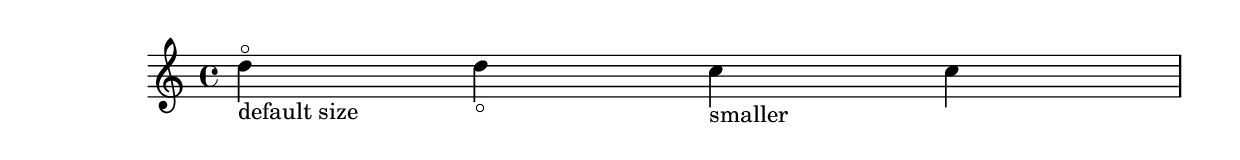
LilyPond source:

%% Do not edit this file; it is auto-generated from LSR http://lsr.dsi.unimi.it
%% This file is in the public domain.
\version "2.13.1"

\header {
  lsrtags = "expressive-marks, unfretted-strings"

%% Translation of GIT committish: dff50e8e1d3134657a6b6203b9c93826dc4cef65
  texidoces = "
Para hacer más pequeño el círculo de @code{\\flageolet} (armónico)
utilice la siguiente función de Scheme.

"
  doctitlees = "Cambiar el tamaño de la marca de \\flageolet"

%% Translation of GIT committish: 0099693675b95c7ec6664d7277f22411a14e9c1b

  texidocfr = "
Il est possible de rapetisser le cercle d'un @code{\\flageolet} grâce 
à une fonction Scheme. 

"
  doctitlefr = "Modifier la taille d'un \\flageolet"

%% Translation of GIT committish: 33f623301a41fcc53efadf96bca1c72834763415
  texidocde = "
Um den @code{\\flageolet}-Kreis kleiner zu machen, kann diese
Scheme-Funktion eingesetzt werden.

"
  doctitlede = "\\flageolet-Zeichen verkleinern"

  texidoc = "
To make the @code{\\flageolet} circle smaller use the following Scheme
function. 

"
  doctitle = "Changing \\flageolet mark size"
} % begin verbatim

smallFlageolet =
#(let ((m (make-music 'ArticulationEvent
                      'articulation-type "flageolet")))
   (ly:music-set-property! m 'tweaks
     (acons 'font-size -3
       (ly:music-property m 'tweaks)))
  m)

\layout { ragged-right = ##f }

\relative c'' {
  d4^\flageolet_\markup { default size } d_\flageolet
  c4^\smallFlageolet_\markup { smaller } c_\smallFlageolet
}
